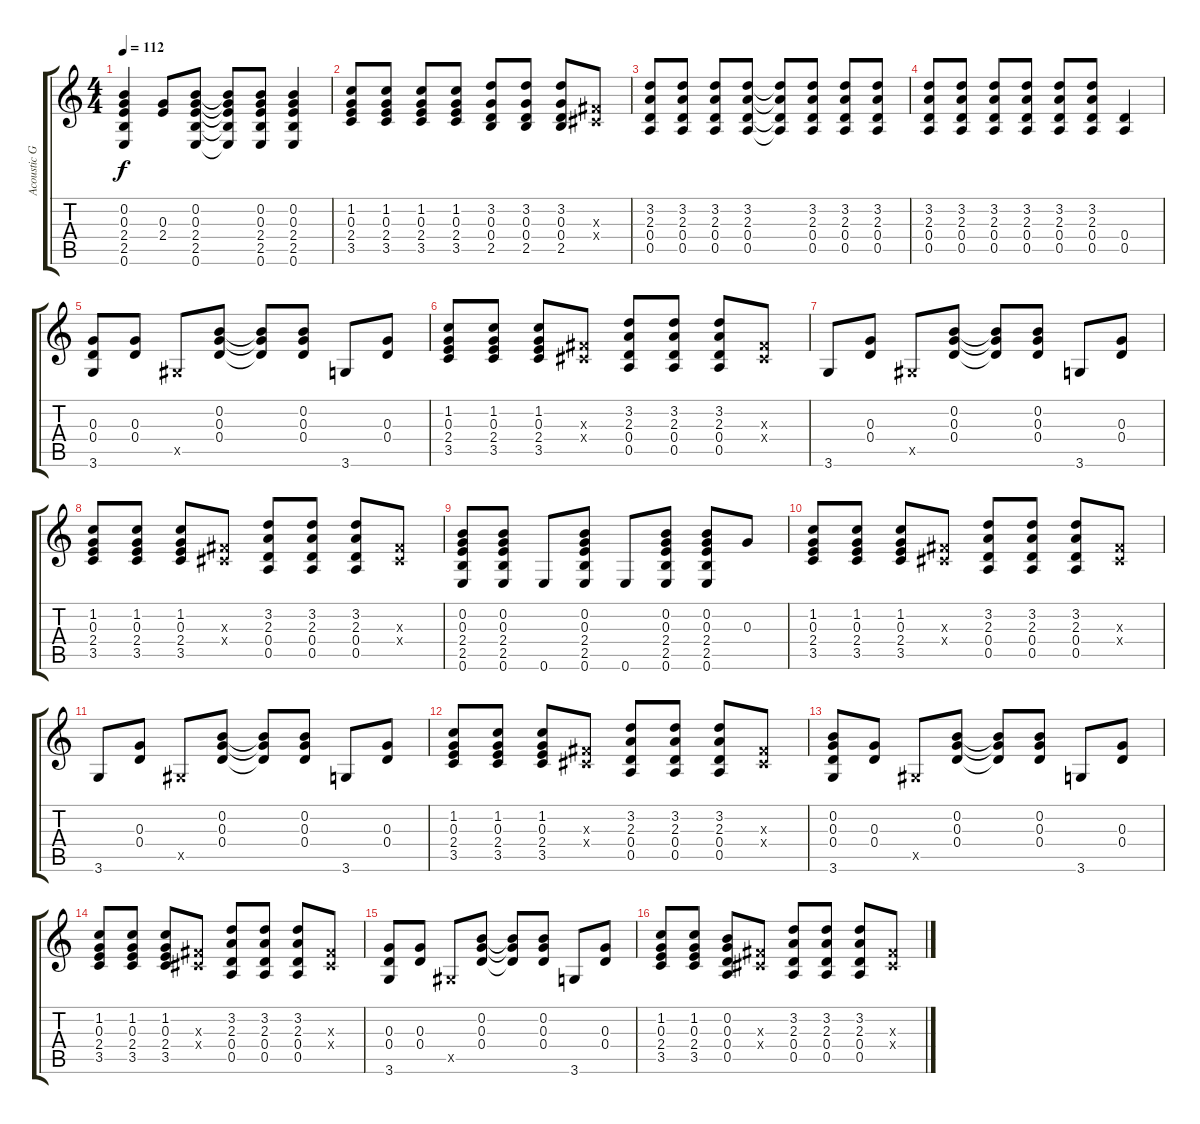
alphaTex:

\track ("Acoustic Guitar" "Acoustic G") {instrument acousticguitarsteel}
\staff {score tabs}
\tuning (E4 B3 G3 D3 A2 E2) {hide}
\ts (4 4)
\tempo 112
\clef g2
\ks c
(0.2 0.3 2.4 2.5 0.6).4{dy f} (0.3 2.4).8 (0.2 0.3 2.4 2.5 0.6).8 (0.2{t} 0.3{t} 2.4{t} 2.5{t} 0.6{t}).8 (0.2 0.3 2.4 2.5 0.6).8 (0.2 0.3 2.4 2.5 0.6).4 |
(1.2 0.3 2.4 3.5).8 (1.2 0.3 2.4 3.5).8 (1.2 0.3 2.4 3.5).8 (1.2 0.3 2.4 3.5).8 (3.2 0.3 0.4 2.5).8 (3.2 0.3 0.4 2.5).8 (3.2 0.3 0.4 2.5).8 (-1.3{x} -1.4{x}).8 |
(3.2 2.3 0.4 0.5).8 (3.2 2.3 0.4 0.5).8 (3.2 2.3 0.4 0.5).8 (3.2 2.3 0.4 0.5).8 (3.2{t} 2.3{t} 0.4{t} 0.5{t}).8 (3.2 2.3 0.4 0.5).8 (3.2 2.3 0.4 0.5).8 (3.2 2.3 0.4 0.5).8 |
(3.2 2.3 0.4 0.5).8 (3.2 2.3 0.4 0.5).8 (3.2 2.3 0.4 0.5).8 (3.2 2.3 0.4 0.5).8 (3.2 2.3 0.4 0.5).8 (3.2 2.3 0.4 0.5).8 (0.4 0.5).4 |
(0.3 0.4 3.6).8 (0.3 0.4).8 -1.5{x}.8 (0.2 0.3 0.4).8 (0.2{t} 0.3{t} 0.4{t}).8 (0.2 0.3 0.4).8 3.6.8 (0.3 0.4).8 |
(1.2 0.3 2.4 3.5).8 (1.2 0.3 2.4 3.5).8 (1.2 0.3 2.4 3.5).8 (-1.3{x} -1.4{x}).8 (3.2 2.3 0.4 0.5).8 (3.2 2.3 0.4 0.5).8 (3.2 2.3 0.4 0.5).8 (-1.3{x} -1.4{x}).8 |
3.6.8 (0.3 0.4).8 -1.5{x}.8 (0.2 0.3 0.4).8 (0.2{t} 0.3{t} 0.4{t}).8 (0.2 0.3 0.4).8 3.6.8 (0.3 0.4).8 |
(1.2 0.3 2.4 3.5).8 (1.2 0.3 2.4 3.5).8 (1.2 0.3 2.4 3.5).8 (-1.3{x} -1.4{x}).8 (3.2 2.3 0.4 0.5).8 (3.2 2.3 0.4 0.5).8 (3.2 2.3 0.4 0.5).8 (-1.3{x} -1.4{x}).8 |
(0.2 0.3 2.4 2.5 0.6).8 (0.2 0.3 2.4 2.5 0.6).8 0.6.8 (0.2 0.3 2.4 2.5 0.6).8 0.6.8 (0.2 0.3 2.4 2.5 0.6).8 (0.2 0.3 2.4 2.5 0.6).8 0.3.8 |
(1.2 0.3 2.4 3.5).8 (1.2 0.3 2.4 3.5).8 (1.2 0.3 2.4 3.5).8 (-1.3{x} -1.4{x}).8 (3.2 2.3 0.4 0.5).8 (3.2 2.3 0.4 0.5).8 (3.2 2.3 0.4 0.5).8 (-1.3{x} -1.4{x}).8 |
3.6.8 (0.3 0.4).8 -1.5{x}.8 (0.2 0.3 0.4).8 (0.2{t} 0.3{t} 0.4{t}).8 (0.2 0.3 0.4).8 3.6.8 (0.3 0.4).8 |
(1.2 0.3 2.4 3.5).8 (1.2 0.3 2.4 3.5).8 (1.2 0.3 2.4 3.5).8 (-1.3{x} -1.4{x}).8 (3.2 2.3 0.4 0.5).8 (3.2 2.3 0.4 0.5).8 (3.2 2.3 0.4 0.5).8 (-1.3{x} -1.4{x}).8 |
(0.2 0.3 0.4 3.6).8 (0.3 0.4).8 -1.5{x}.8 (0.2 0.3 0.4).8 (0.2{t} 0.3{t} 0.4{t}).8 (0.2 0.3 0.4).8 3.6.8 (0.3 0.4).8 |
(1.2 0.3 2.4 3.5).8 (1.2 0.3 2.4 3.5).8 (1.2 0.3 2.4 3.5).8 (-1.3{x} -1.4{x}).8 (3.2 2.3 0.4 0.5).8 (3.2 2.3 0.4 0.5).8 (3.2 2.3 0.4 0.5).8 (-1.3{x} -1.4{x}).8 |
(0.3 0.4 3.6).8 (0.3 0.4).8 -1.5{x}.8 (0.2 0.3 0.4).8 (0.2{t} 0.3{t} 0.4{t}).8 (0.2 0.3 0.4).8 3.6.8 (0.3 0.4).8 |
(1.2 0.3 2.4 3.5).8 (1.2 0.3 2.4 3.5).8 (0.2 0.3 0.4 0.5).8 (-1.3{x} -1.4{x}).8 (3.2 2.3 0.4 0.5).8 (3.2 2.3 0.4 0.5).8 (3.2 2.3 0.4 0.5).8 (-1.3{x} -1.4{x}).8
